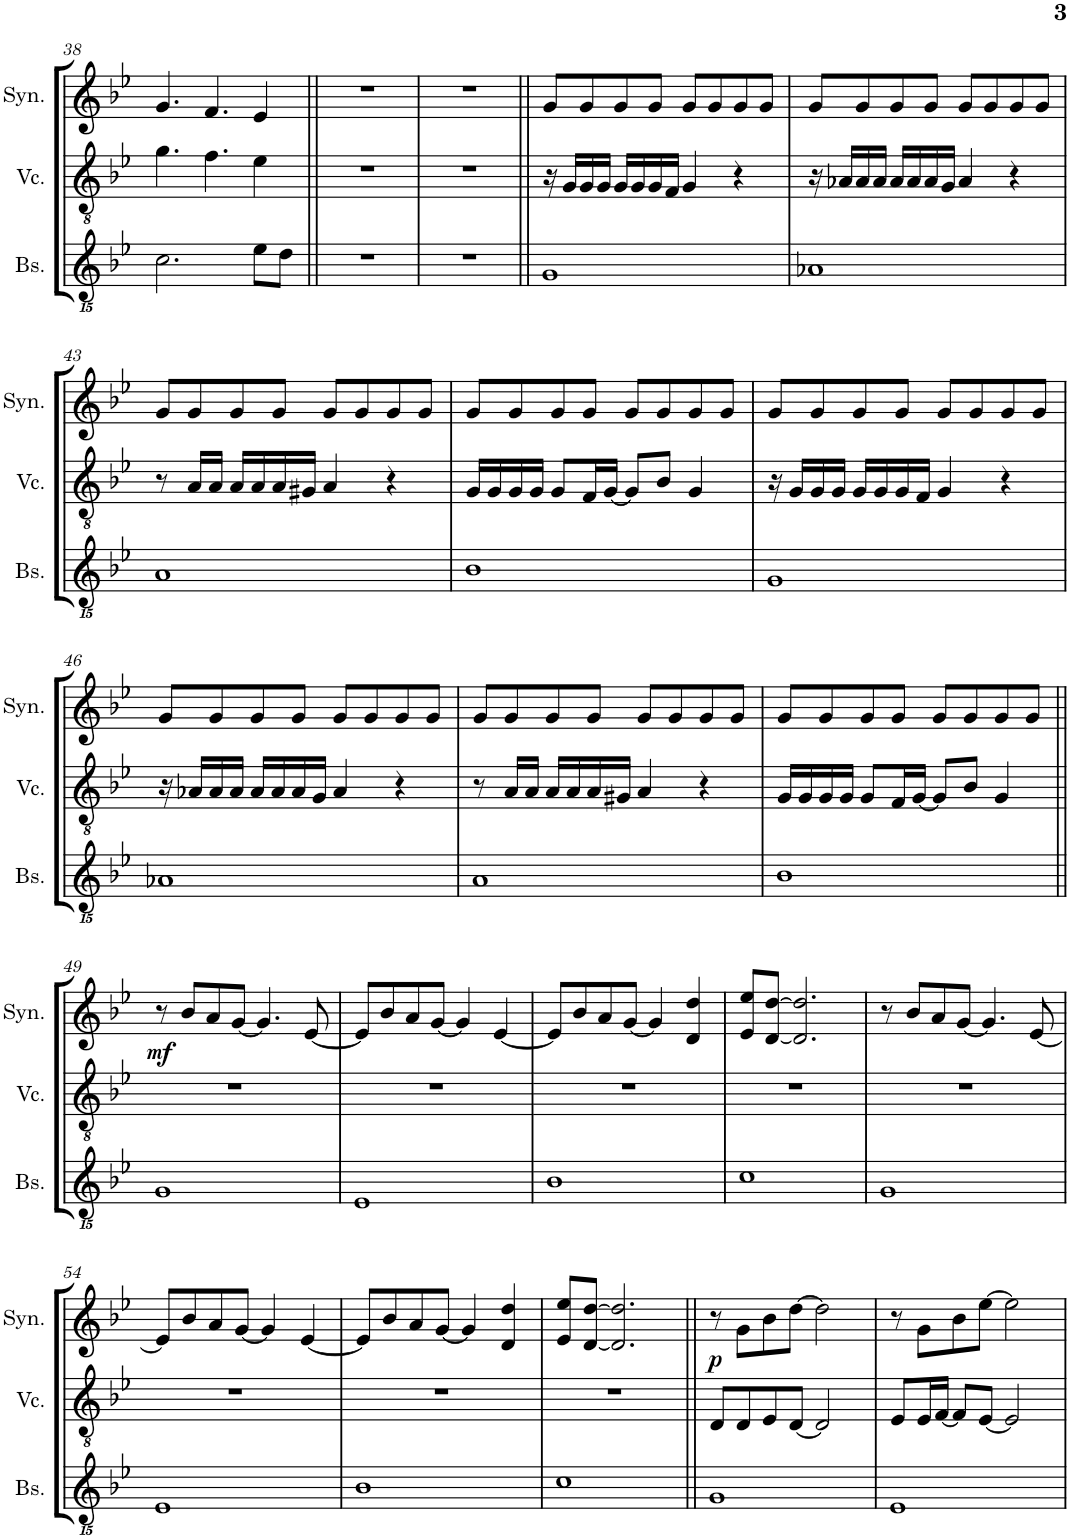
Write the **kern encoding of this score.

**kern	**kern	**kern	**dynam
*part3	*part2	*part1	*part1
*staff3	*staff2	*staff1	*staff1
*I"Bass	*I"Voice	*I"Synth	*
*I'Bs.	*I'Vc.	*I'Syn.	*
!!LO:PB:g=z
*clefGvv2	*clefGv2	*clefG2	*
*	*	*Trd1c2	*
*k[b-e-]	*k[b-e-]	*k[b-e-]	*
*M4/4	*M4/4	*M4/4	*
=38	=38	=38	=38
2.C\	4.g\	4.g/	.
.	4.f\	4.f/	.
8E-\L	4e-\	4e-/	.
8D\J	.	.	.
=39||	=39||	=39||	=39||
1r	1r	1r	.
=40	=40	=40	=40
1r	1r	1r	.
=41||	=41||	=41||	=41||
1GG	16r	8g/L	.
.	16G/LL	.	.
.	16G/	8g/	.
.	16G/JJ	.	.
.	16G/LL	8g/	.
.	16G/	.	.
.	16G/	8g/J	.
.	16F/JJ	.	.
.	4G/	8g/L	.
.	.	8g/	.
.	4r	8g/	.
.	.	8g/J	.
=42	=42	=42	=42
1AA-X	16r	8g/L	.
.	16A-X/LL	.	.
.	16A-/	8g/	.
.	16A-/JJ	.	.
.	16A-/LL	8g/	.
.	16A-/	.	.
.	16A-/	8g/J	.
.	16G/JJ	.	.
.	4A-/	8g/L	.
.	.	8g/	.
.	4r	8g/	.
.	.	8g/J	.
!!LO:LB:g=z
=43	=43	=43	=43
1AA	8r	8g/L	.
.	16A/LL	8g/	.
.	16A/JJ	.	.
.	16A/LL	8g/	.
.	16A/	.	.
.	16A/	8g/J	.
.	16G#X/JJ	.	.
.	4A/	8g/L	.
.	.	8g/	.
.	4r	8g/	.
.	.	8g/J	.
=44	=44	=44	=44
1BB-	16G/LL	8g/L	.
.	16G/	.	.
.	16G/	8g/	.
.	16G/JJ	.	.
.	8G/L	8g/	.
.	16F/L	8g/J	.
.	[16G/JJ	.	.
.	8G/L]	8g/L	.
.	8B-/J	8g/	.
.	4G/	8g/	.
.	.	8g/J	.
=45	=45	=45	=45
1GG	16r	8g/L	.
.	16G/LL	.	.
.	16G/	8g/	.
.	16G/JJ	.	.
.	16G/LL	8g/	.
.	16G/	.	.
.	16G/	8g/J	.
.	16F/JJ	.	.
.	4G/	8g/L	.
.	.	8g/	.
.	4r	8g/	.
.	.	8g/J	.
!!LO:LB:g=z
=46	=46	=46	=46
1AA-X	16r	8g/L	.
.	16A-X/LL	.	.
.	16A-/	8g/	.
.	16A-/JJ	.	.
.	16A-/LL	8g/	.
.	16A-/	.	.
.	16A-/	8g/J	.
.	16G/JJ	.	.
.	4A-/	8g/L	.
.	.	8g/	.
.	4r	8g/	.
.	.	8g/J	.
=47	=47	=47	=47
1AA	8r	8g/L	.
.	16A/LL	8g/	.
.	16A/JJ	.	.
.	16A/LL	8g/	.
.	16A/	.	.
.	16A/	8g/J	.
.	16G#X/JJ	.	.
.	4A/	8g/L	.
.	.	8g/	.
.	4r	8g/	.
.	.	8g/J	.
=48	=48	=48	=48
1BB-	16G/LL	8g/L	.
.	16G/	.	.
.	16G/	8g/	.
.	16G/JJ	.	.
.	8G/L	8g/	.
.	16F/L	8g/J	.
.	[16G/JJ	.	.
.	8G/L]	8g/L	.
.	8B-/J	8g/	.
.	4G/	8g/	.
.	.	8g/J	.
!!LO:LB:g=z
=49||	=49||	=49||	=49||
!	!	!	!LO:DY:b
1GG	1r	8r	mf
.	.	8b-/L	.
.	.	8a/	.
.	.	[8g/J	.
.	.	4.g/]	.
.	.	[8e-/	.
=50	=50	=50	=50
1EE-	1r	8e-/L]	.
.	.	8b-/	.
.	.	8a/	.
.	.	[8g/J	.
.	.	4g/]	.
.	.	[4e-/	.
=51	=51	=51	=51
1BB-	1r	8e-/L]	.
.	.	8b-/	.
.	.	8a/	.
.	.	[8g/J	.
.	.	4g/]	.
.	.	4d/ 4dd/	.
=52	=52	=52	=52
1C	1r	8e-/ 8ee-/L	.
.	.	[8d/ [8dd/J	.
.	.	2.d/] 2.dd/]	.
=53	=53	=53	=53
1GG	1r	8r	.
.	.	8b-/L	.
.	.	8a/	.
.	.	[8g/J	.
.	.	4.g/]	.
.	.	[8e-/	.
!!LO:LB:g=z
=54	=54	=54	=54
1EE-	1r	8e-/L]	.
.	.	8b-/	.
.	.	8a/	.
.	.	[8g/J	.
.	.	4g/]	.
.	.	[4e-/	.
=55	=55	=55	=55
1BB-	1r	8e-/L]	.
.	.	8b-/	.
.	.	8a/	.
.	.	[8g/J	.
.	.	4g/]	.
.	.	4d/ 4dd/	.
=56	=56	=56	=56
1C	1r	8e-/ 8ee-/L	.
.	.	[8d/ [8dd/J	.
.	.	2.d/] 2.dd/]	.
=57||	=57||	=57||	=57||
!	!	!	!LO:DY:b
1GG	8D/L	8r	p
.	8D/	8g\L	.
.	8E-/	8b-\	.
.	[8D/J	[8dd\J	.
.	2D/]	2dd\]	.
=58	=58	=58	=58
1EE-	8E-/L	8r	.
.	16E-/L	8g\L	.
.	[16F/JJ	.	.
.	8F/L]	8b-\	.
.	[8E-/J	[8ee-\J	.
.	2E-/]	2ee-\]	.
=	=	=	=
*-	*-	*-	*-
